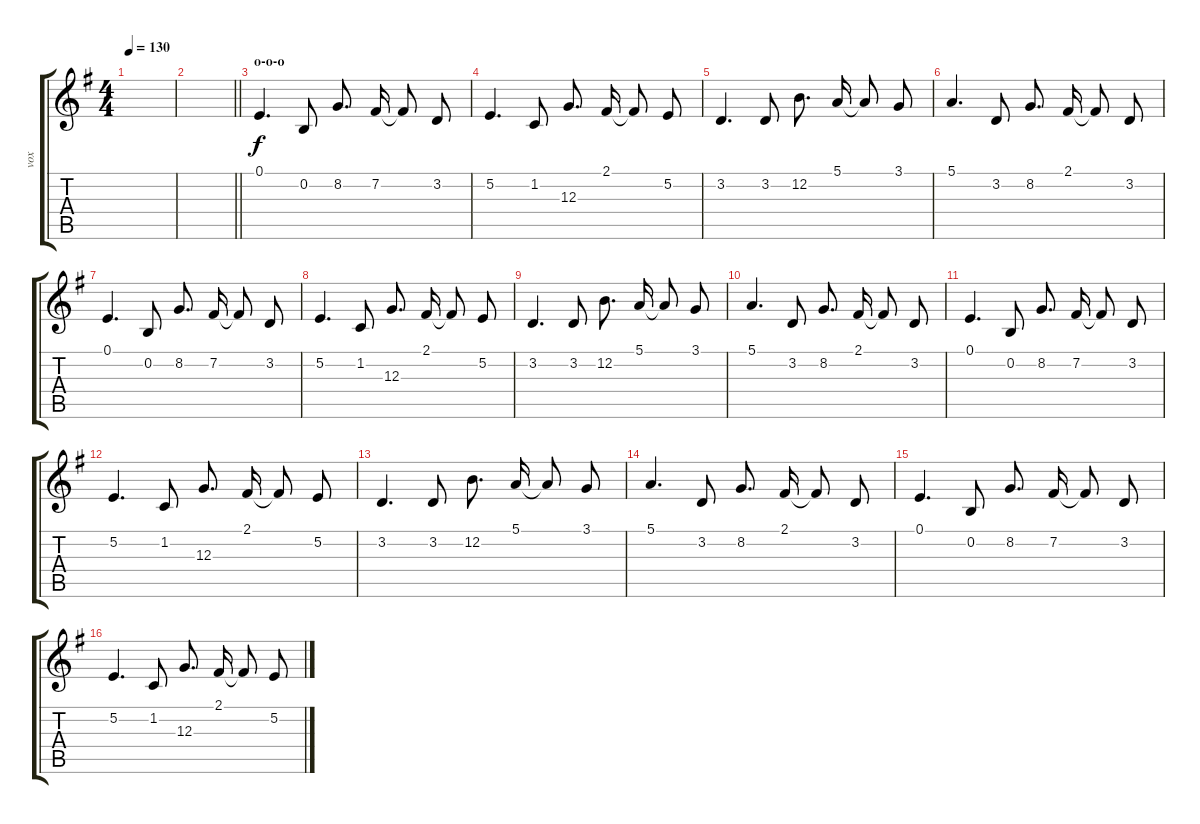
\track ("vox" "vox") {instrument stringensemble1}
\staff {score tabs}
\tuning (E4 B3 G3 D3 A2 E2) {hide}
\ts (4 4)
\tempo 130
\clef g2
\ks eminor
|
\barLineRight lightlight
|
\section ("" "o-o-o")
0.1.4{d} 0.2.8 8.2.8{d beam split} 7.2.16 7.2{t}.8{beam split} 3.2.8 |
5.2.4{d} 1.2.8 12.3.8{d beam split} 2.1.16 2.1{t}.8{beam split} 5.2.8 |
3.2.4{d} 3.2.8 12.2.8{d beam split} 5.1.16 5.1{t}.8{beam split} 3.1.8 |
5.1.4{d} 3.2.8 8.2.8{d beam split} 2.1.16 2.1{t}.8{beam split} 3.2.8 |
0.1.4{d} 0.2.8 8.2.8{d beam split} 7.2.16 7.2{t}.8{beam split} 3.2.8 |
5.2.4{d} 1.2.8 12.3.8{d beam split} 2.1.16 2.1{t}.8{beam split} 5.2.8 |
3.2.4{d} 3.2.8 12.2.8{d beam split} 5.1.16 5.1{t}.8{beam split} 3.1.8 |
5.1.4{d} 3.2.8 8.2.8{d beam split} 2.1.16 2.1{t}.8{beam split} 3.2.8 |
0.1.4{d} 0.2.8 8.2.8{d beam split} 7.2.16 7.2{t}.8{beam split} 3.2.8 |
5.2.4{d} 1.2.8 12.3.8{d beam split} 2.1.16 2.1{t}.8{beam split} 5.2.8 |
3.2.4{d} 3.2.8 12.2.8{d beam split} 5.1.16 5.1{t}.8{beam split} 3.1.8 |
5.1.4{d} 3.2.8 8.2.8{d beam split} 2.1.16 2.1{t}.8{beam split} 3.2.8 |
0.1.4{d} 0.2.8 8.2.8{d beam split} 7.2.16 7.2{t}.8{beam split} 3.2.8 |
5.2.4{d} 1.2.8 12.3.8{d beam split} 2.1.16 2.1{t}.8{beam split} 5.2.8
